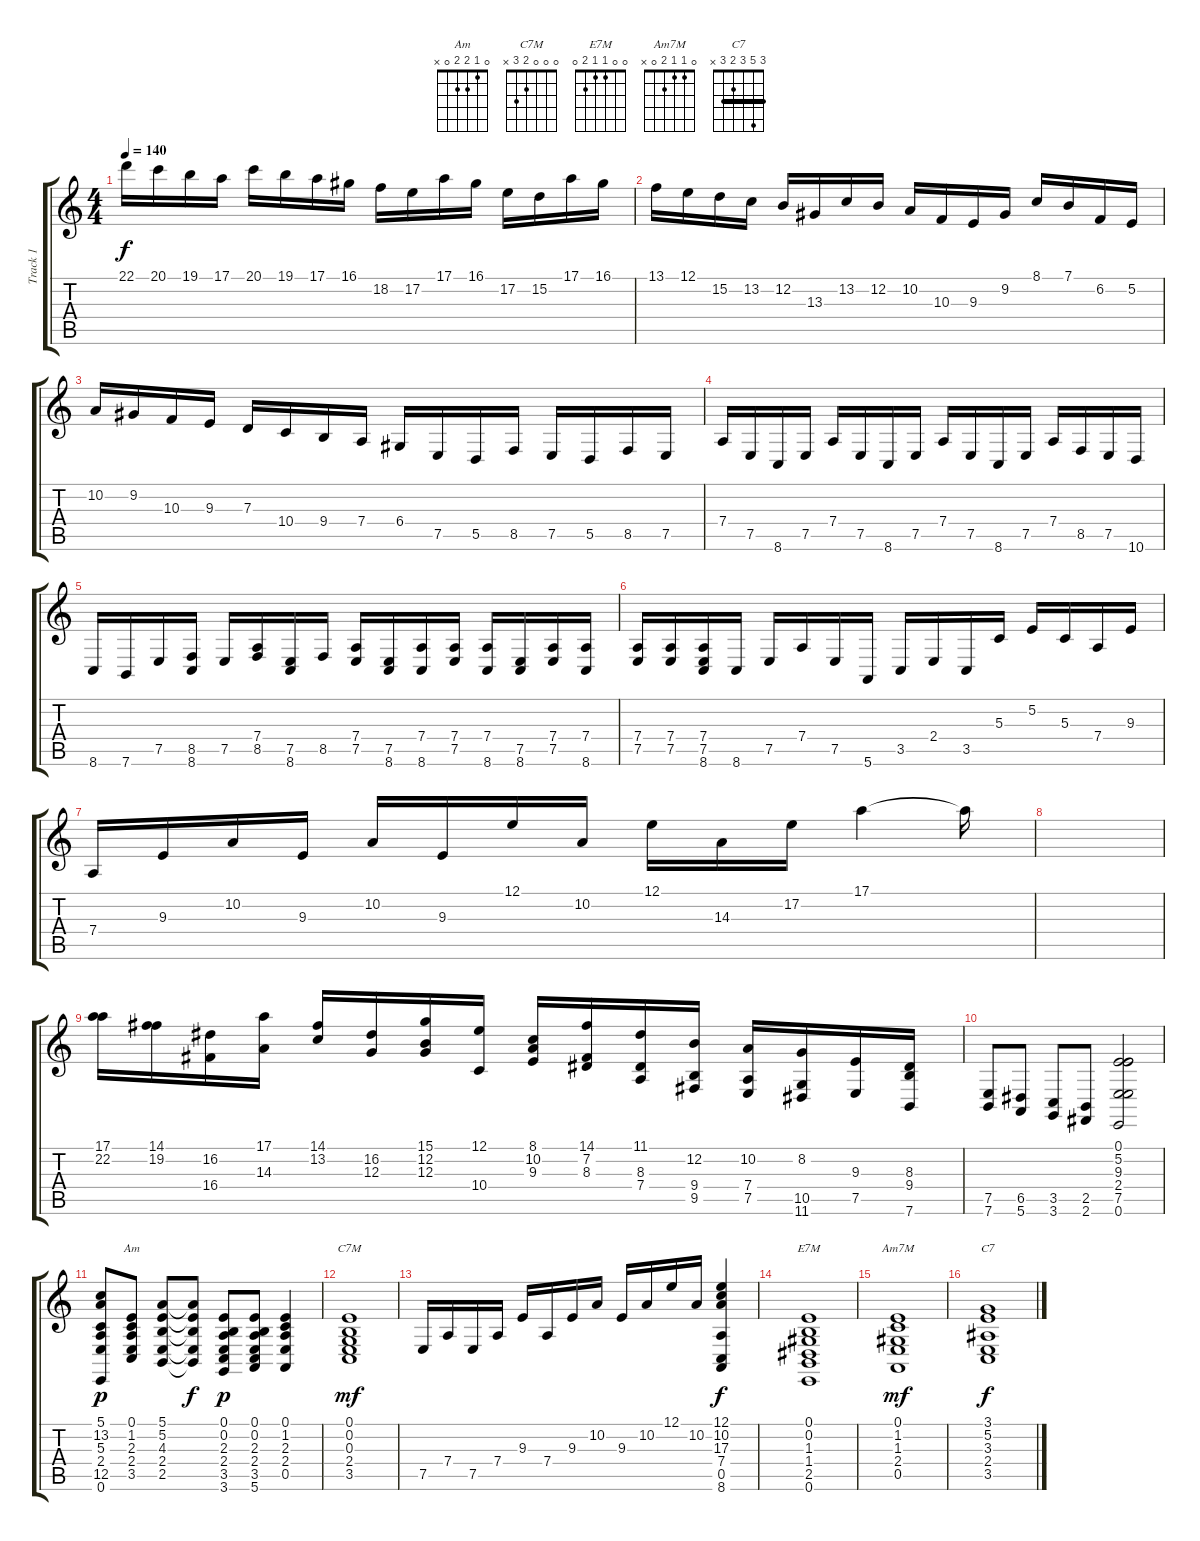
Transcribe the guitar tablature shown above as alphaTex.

\track ("Track 1" "Track 1") {instrument acousticgrandpiano}
\staff {score tabs}
\tuning (E4 B3 G3 D3 A2 E2) {hide}
\chord ("Am" 0 1 2 2 0 x)
\chord ("C7M" 0 0 0 2 3 x)
\chord ("E7M" 0 0 1 1 2 0)
\chord ("Am7M" 0 1 1 2 0 x)
\chord ("C7" 3 5 3 2 3 x) {barre 3}
\ts (4 4)
\tempo 140
\clef g2
\ks c
22.1.16{dy f} 20.1.16 19.1.16 17.1.16 20.1.16 19.1.16 17.1.16 16.1.16 18.2.16 17.2.16 17.1.16 16.1.16 17.2.16 15.2.16 17.1.16 16.1.16 |
13.1.16 12.1.16 15.2.16 13.2.16 12.2.16 13.3.16 13.2.16 12.2.16 10.2.16 10.3.16 9.3.16 9.2.16 8.1.16 7.1.16 6.2.16 5.2.16 |
10.2.16 9.2.16 10.3.16 9.3.16 7.3.16 10.4.16 9.4.16 7.4.16 6.4.16 7.5.16 5.5.16 8.5.16 7.5.16 5.5.16 8.5.16 7.5.16 |
7.4.16 7.5.16 8.6.16 7.5.16 7.4.16 7.5.16 8.6.16 7.5.16 7.4.16 7.5.16 8.6.16 7.5.16 7.4.16 8.5.16 7.5.16 10.6.16 |
8.6.16 7.6.16 7.5.16 (8.5 8.6).16 7.5.16 (7.4 8.5).16 (7.5 8.6).16 8.5.16 (7.4 7.5).16 (7.5 8.6).16 (7.4 8.6).16 (7.4 7.5).16 (7.4 8.6).16 (7.5 8.6).16 (7.4 7.5).16 (7.4 8.6).16 |
(7.4 7.5).16 (7.4 7.5).16 (7.4 7.5 8.6).16 8.6.16 7.5.16 7.4.16 7.5.16 5.6.16 3.5.16 2.4.16 3.5.16 5.3.16 5.2.16 5.3.16 7.4.16 9.3.16 |
7.4.16 9.3.16 10.2.16 9.3.16 10.2.16 9.3.16 12.1.16 10.2.16 12.1.16 14.3.16 17.2.16 17.1.4 17.1{t}.16 |
|
(17.1 22.2).16 (14.1 19.2).16 (16.2 16.4).16 (17.1 14.3).16 (14.1 13.2).16 (16.2 12.3).16 (15.1 12.2 12.3).16 (12.1 10.4).16 (8.1 10.2 9.3).16 (14.1 7.2 8.3).16 (11.1 8.3 7.4).16 (12.2 9.4 9.5).16 (10.2 7.4 7.5).16 (8.2 10.5 11.6).16 (9.3 7.5).16 (8.3 9.4 7.6).16 |
(7.5 7.6).8 (6.5 5.6).8 (3.5 3.6).8 (2.5 2.6).8 (0.1 5.2 9.3 2.4 7.5 0.6).2 |
(5.1 13.2 5.3 2.4 12.5 0.6).8{dy p} (0.1 1.2 2.3 2.4 3.5).8{ch "Am"} (5.1 5.2 4.3 2.4 2.5).8 (5.1{t} 5.2{t} 4.3{t} 2.4{t} 2.5{t}).8{dy f} (0.1 0.2 2.3 2.4 3.5 3.6).8{dy p} (0.1 0.2 2.3 2.4 3.5 5.6).8 (0.1 1.2 2.3 2.4 0.5).4 |
(0.1 0.2 0.3 2.4 3.5).1{ch "C7M" dy mf} |
7.5.16 7.4.16 7.5.16 7.4.16 9.3.16 7.4.16 9.3.16 10.2.16 9.3.16 10.2.16 12.1.16 10.2.16 (12.1 10.2 17.3 7.4 0.5 8.6).4{dy f} |
(0.1 0.2 1.3 1.4 2.5 0.6).1{ch "E7M"} |
(0.1 1.2 1.3 2.4 0.5).1{ch "Am7M" dy mf} |
(3.1 5.2 3.3 2.4 3.5).1{ch "C7" dy f}
